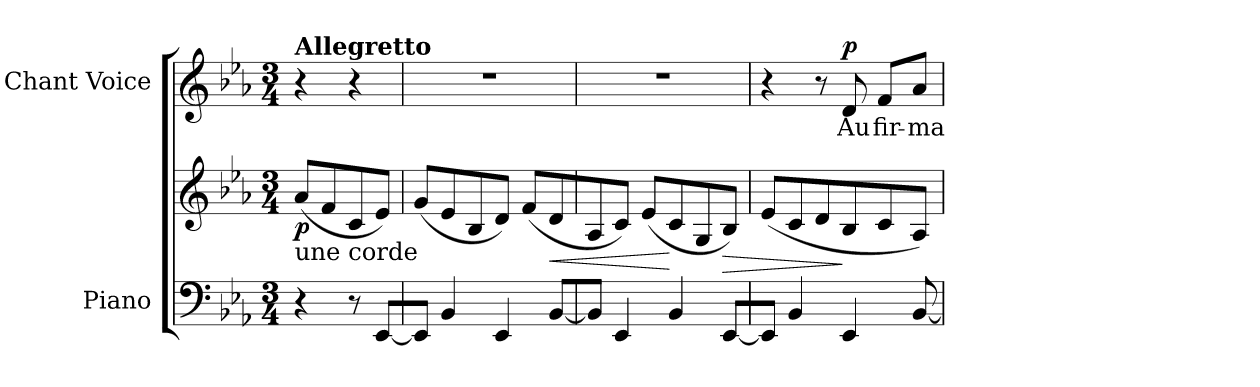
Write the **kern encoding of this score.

**kern	**kern	**dynam	**kern	**text	**dynam
*part2	*part2	*part2	*part1	*part1	*part1
*staff3	*staff2	*staff2/3	*staff1	*staff1	*staff1
*I"Piano	*	*	*I"Chant Voice	*	*
*I'Pno	*	*	*	*	*
*clefF4	*clefG2	*	*clefG2	*	*
*k[b-e-a-]	*k[b-e-a-]	*	*k[b-e-a-]	*	*
*M3/4	*M3/4	*	*M3/4	*	*
=	=	=	=	=	=
!	!	!	!LO:TX:a:B:t=Allegretto	!	!
!	!LO:TX:b:t=une corde	!	!	!	!
!	!	!LO:DY:b	!	!	!
4r	(8a-/L	p	4r	.	.
.	8f/	.	.	.	.
8r	8c/	.	4r	.	.
[8EE-/L	8e-/J)	.	.	.	.
=1	=1	=1	=1	=1	=1
8EE-/J]	(8g/L	.	2.r	.	.
4BB-/	8e-/	.	.	.	.
.	8B-/	.	.	.	.
4EE-/	8d/J)	.	.	.	.
.	(8f/L	.	.	.	.
!	!	!LO:HP:b	!	!	!
[8BB-/L	8d/	<	.	.	.
=2	=2	=2	=2	=2	=2
8BB-/J]	8A-/	.	2.r	.	.
4EE-/	8c/J)	.	.	.	.
.	(8e-/L	.	.	.	.
4BB-/	8c/	[	.	.	.
.	8G/	.	.	.	.
!	!	!LO:HP:b	!	!	!
[8EE-/L	8B-/J)	>	.	.	.
=3	=3	=3	=3	=3	=3
8EE-/J]	(8e-/L	.	4r	.	.
4BB-/	8c/	.	.	.	.
.	8d/	.	8r	.	.
!	!	!	!	!	!LO:DY:a
4EE-/	8B-/	]	8d/	Au	p
.	8c/	.	8f/L	fir-	.
[8BB-/	8A-/J)	.	8a-/J	-ma-	.
=	=	=	=	=	=
*-	*-	*-	*-	*-	*-
